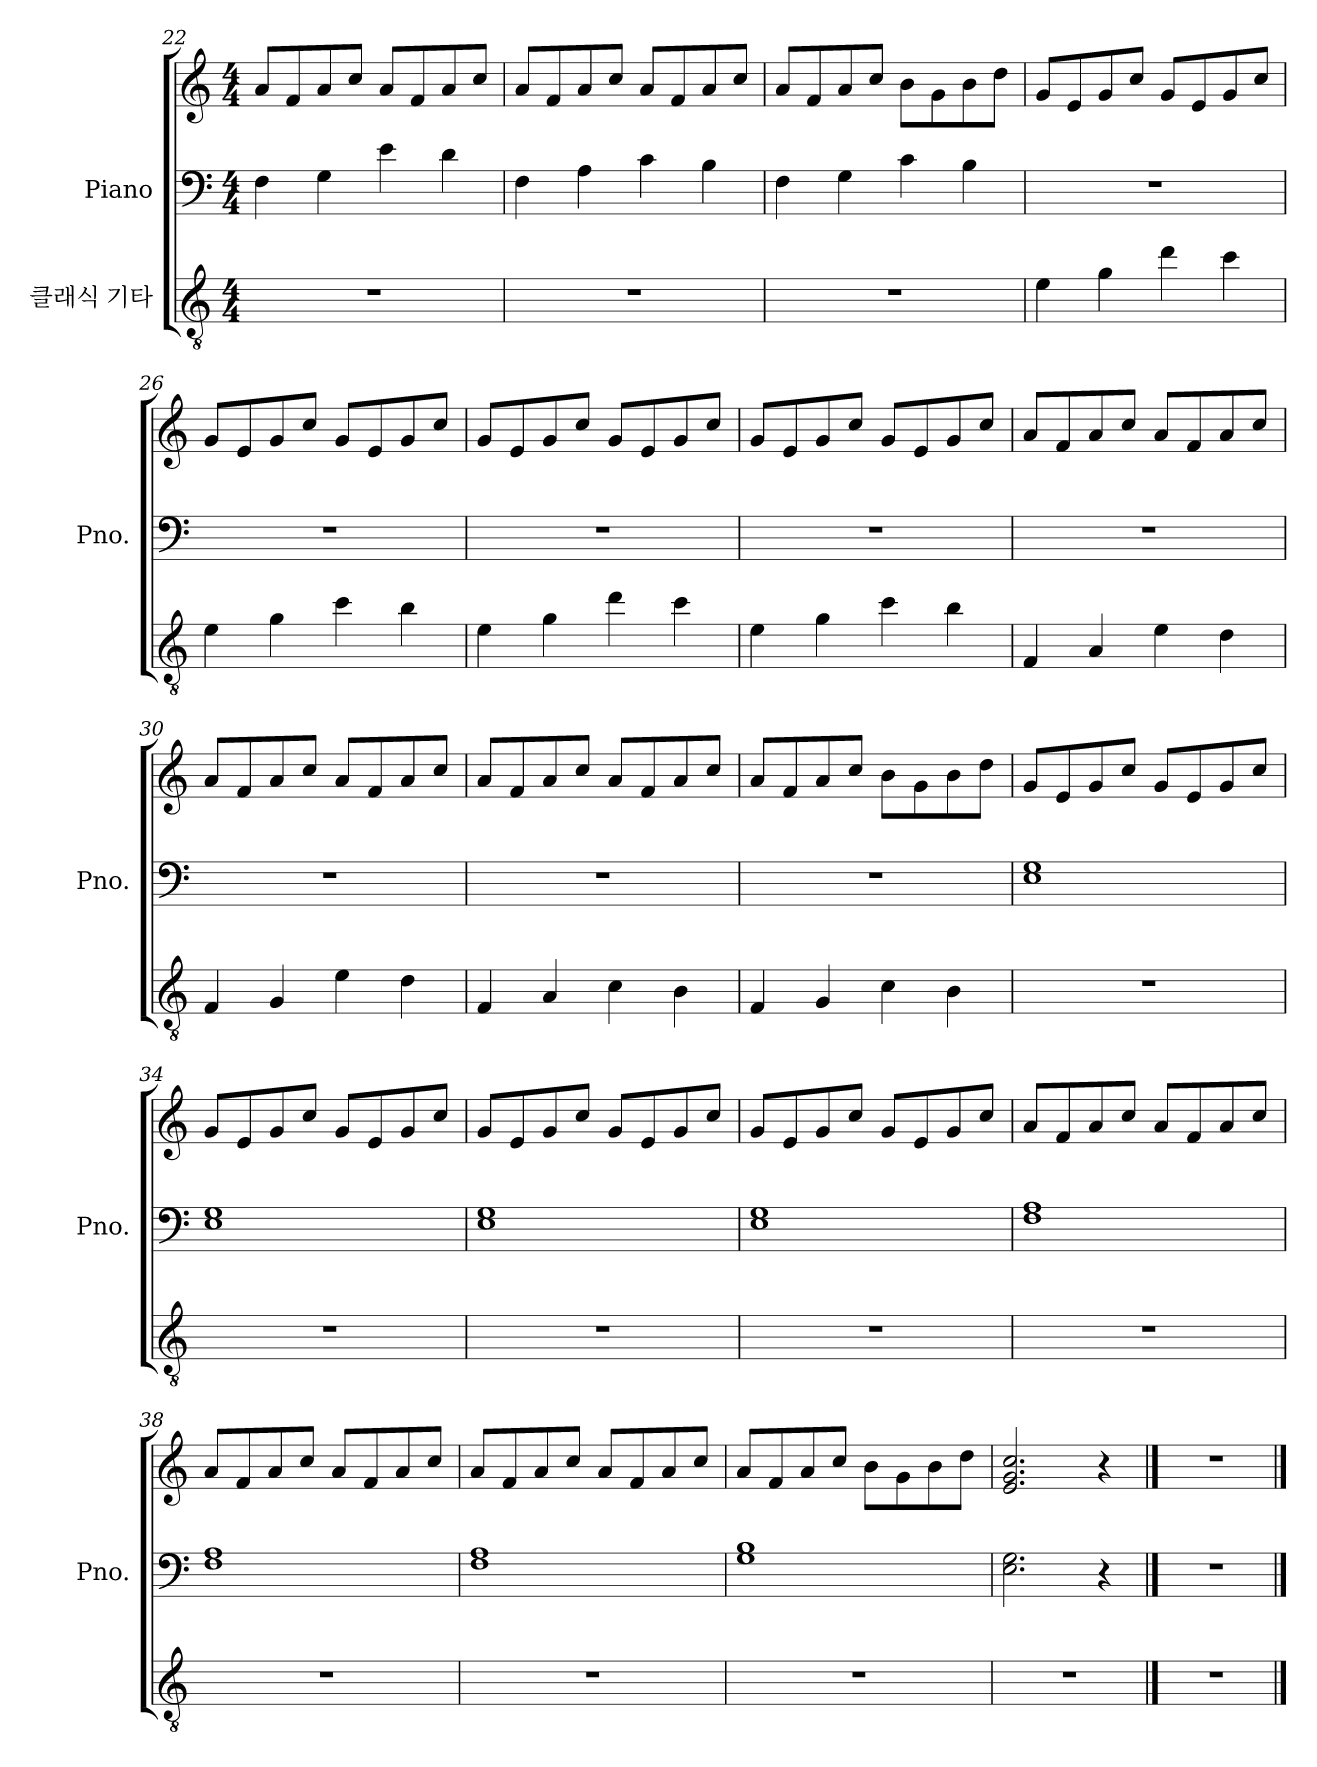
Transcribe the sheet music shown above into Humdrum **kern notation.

**kern	**kern	**kern
*part2	*part1	*part1
*staff3	*staff2	*staff1
*I"클래식 기타	*I"Piano	*
*	*I'Pno.	*
*clefGv2	*clefF4	*clefG2
*k[]	*k[]	*k[]
*M4/4	*M4/4	*M4/4
=22	=22	=22
1r	4F\	8a/L
.	.	8f/
.	4G\	8a/
.	.	8cc/J
.	4e\	8a/L
.	.	8f/
.	4d\	8a/
.	.	8cc/J
=23	=23	=23
1r	4F\	8a/L
.	.	8f/
.	4A\	8a/
.	.	8cc/J
.	4c\	8a/L
.	.	8f/
.	4B\	8a/
.	.	8cc/J
=24	=24	=24
1r	4F\	8a/L
.	.	8f/
.	4G\	8a/
.	.	8cc/J
.	4c\	8b\L
.	.	8g\
.	4B\	8b\
.	.	8dd\J
!!LO:PB:g=z
=25	=25	=25
4e\	1r	8g/L
.	.	8e/
4g\	.	8g/
.	.	8cc/J
4dd\	.	8g/L
.	.	8e/
4cc\	.	8g/
.	.	8cc/J
=26	=26	=26
4e\	1r	8g/L
.	.	8e/
4g\	.	8g/
.	.	8cc/J
4cc\	.	8g/L
.	.	8e/
4b\	.	8g/
.	.	8cc/J
=27	=27	=27
4e\	1r	8g/L
.	.	8e/
4g\	.	8g/
.	.	8cc/J
4dd\	.	8g/L
.	.	8e/
4cc\	.	8g/
.	.	8cc/J
=28	=28	=28
4e\	1r	8g/L
.	.	8e/
4g\	.	8g/
.	.	8cc/J
4cc\	.	8g/L
.	.	8e/
4b\	.	8g/
.	.	8cc/J
!!LO:LB:g=z
=29	=29	=29
4F/	1r	8a/L
.	.	8f/
4A/	.	8a/
.	.	8cc/J
4e\	.	8a/L
.	.	8f/
4d\	.	8a/
.	.	8cc/J
=30	=30	=30
4F/	1r	8a/L
.	.	8f/
4G/	.	8a/
.	.	8cc/J
4e\	.	8a/L
.	.	8f/
4d\	.	8a/
.	.	8cc/J
=31	=31	=31
4F/	1r	8a/L
.	.	8f/
4A/	.	8a/
.	.	8cc/J
4c\	.	8a/L
.	.	8f/
4B\	.	8a/
.	.	8cc/J
=32	=32	=32
4F/	1r	8a/L
.	.	8f/
4G/	.	8a/
.	.	8cc/J
4c\	.	8b\L
.	.	8g\
4B\	.	8b\
.	.	8dd\J
!!LO:LB:g=z
=33	=33	=33
1r	1E 1G	8g/L
.	.	8e/
.	.	8g/
.	.	8cc/J
.	.	8g/L
.	.	8e/
.	.	8g/
.	.	8cc/J
=34	=34	=34
1r	1E 1G	8g/L
.	.	8e/
.	.	8g/
.	.	8cc/J
.	.	8g/L
.	.	8e/
.	.	8g/
.	.	8cc/J
=35	=35	=35
1r	1E 1G	8g/L
.	.	8e/
.	.	8g/
.	.	8cc/J
.	.	8g/L
.	.	8e/
.	.	8g/
.	.	8cc/J
=36	=36	=36
1r	1E 1G	8g/L
.	.	8e/
.	.	8g/
.	.	8cc/J
.	.	8g/L
.	.	8e/
.	.	8g/
.	.	8cc/J
=37	=37	=37
1r	1F 1A	8a/L
.	.	8f/
.	.	8a/
.	.	8cc/J
.	.	8a/L
.	.	8f/
.	.	8a/
.	.	8cc/J
!!LO:LB:g=z
=38	=38	=38
1r	1F 1A	8a/L
.	.	8f/
.	.	8a/
.	.	8cc/J
.	.	8a/L
.	.	8f/
.	.	8a/
.	.	8cc/J
=39	=39	=39
1r	1F 1A	8a/L
.	.	8f/
.	.	8a/
.	.	8cc/J
.	.	8a/L
.	.	8f/
.	.	8a/
.	.	8cc/J
=40	=40	=40
1r	1G 1B	8a/L
.	.	8f/
.	.	8a/
.	.	8cc/J
.	.	8b\L
.	.	8g\
.	.	8b\
.	.	8dd\J
=41	=41	=41
1r	2.E\ 2.G\	2.e/ 2.g/ 2.cc/
.	4r	4r
==42	==42	==42
1r	1r	1r
==	==	==
*-	*-	*-
